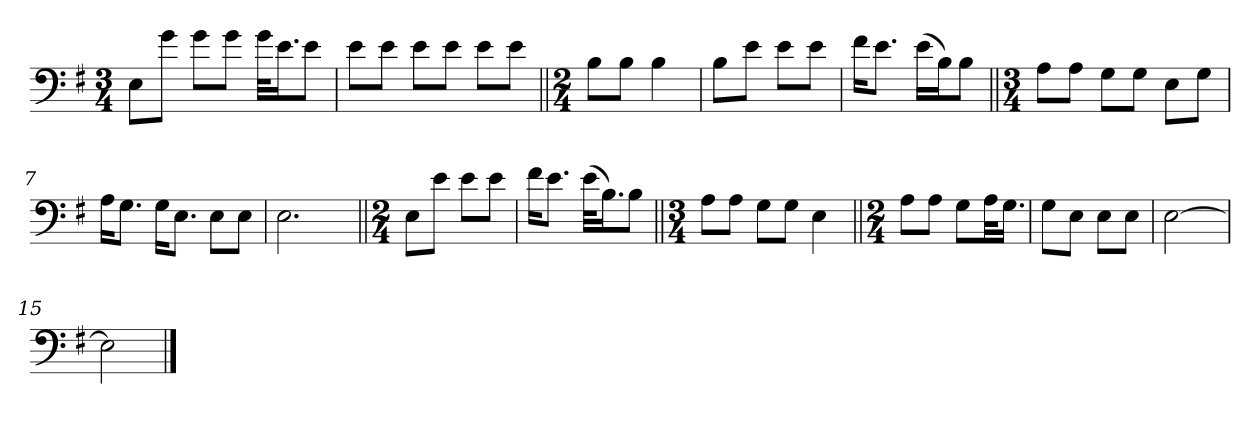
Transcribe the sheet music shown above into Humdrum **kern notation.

**kern
*part1
*staff1
*clefF4
*k[f#]
*G:
*M3/4
*MM58
=1
8E\L
8g\J
8g\L
8g\J
32g\KLL
16.e\J
8e\J
=2
8e\L
8e\J
8e\L
8e\J
8e\L
8e\J
=3||
*M2/4
8B\L
8B\J
4B\
=4
8B\L
8e\J
8e\L
8e\J
=5
16f#\KL
8.e\J
(>16e\LL
16B\J)
8B\J
=6||
*M3/4
8A\L
8A\J
8G\L
8G\J
8E\L
8G\J
!!LO:LB:g=z
=7
16A\KL
8.G\J
16G\KL
8.E\J
8E\L
8E\J
=8
2.E\
=9||
*M2/4
8E\L
8e\J
8e\L
8e\J
=10
16f#\KL
8.e\J
(>32e\KLL
16.B\J)
8B\J
=11||
*M3/4
8A\L
8A\J
8G\L
8G\J
4E\
=12||
*M2/4
8A\L
8A\J
8G\L
32A\KL
16.G\JJ
=13
8G\L
8E\J
8E\L
8E\J
=14
[2E\
=15
2E\]
==
*-
